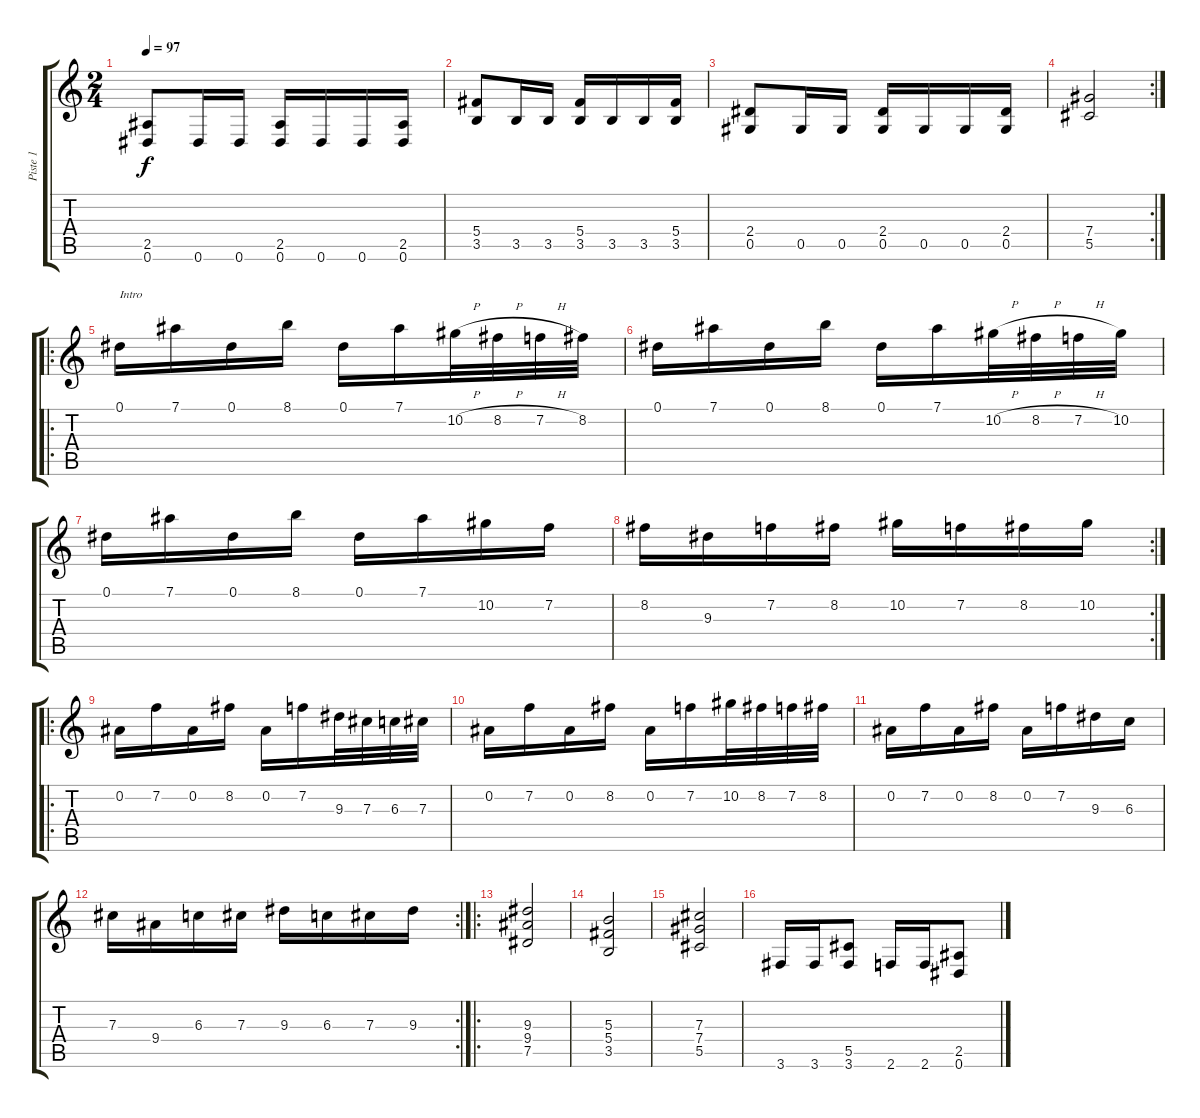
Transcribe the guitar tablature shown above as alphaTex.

\track ("Piste 1" "Piste 1") {instrument distortionguitar}
\staff {score tabs}
\tuning (Eb4 Bb3 Gb3 Db3 Ab2 Eb2) {hide}
\ts (2 4)
\tempo 97
\clef g2
\ks c
(2.5 0.6).8{dy f} 0.6.16 0.6.16 (2.5 0.6).16 0.6.16 0.6.16 (2.5 0.6).16 |
(5.4 3.5).8 3.5.16 3.5.16 (5.4 3.5).16 3.5.16 3.5.16 (5.4 3.5).16 |
(2.4 0.5).8 0.5.16 0.5.16 (2.4 0.5).16 0.5.16 0.5.16 (2.4 0.5).16 |
\rc 2
(7.4 5.5).2 |
\ro
0.1.16{txt "Intro"} 7.1.16 0.1.16 8.1.16 0.1.16 7.1.16 10.2{h}.32 8.2{h}.32 7.2{h}.32 8.2.32 |
0.1.16 7.1.16 0.1.16 8.1.16 0.1.16 7.1.16 10.2{h}.32 8.2{h}.32 7.2{h}.32 10.2.32 |
0.1.16 7.1.16 0.1.16 8.1.16 0.1.16 7.1.16 10.2.16 7.2.16 |
\rc 2
8.2.16 9.3.16 7.2.16 8.2.16 10.2.16 7.2.16 8.2.16 10.2.16 |
\ro
0.2.16 7.2.16 0.2.16 8.2.16 0.2.16 7.2.16 9.3.32 7.3.32 6.3.32 7.3.32 |
0.2.16 7.2.16 0.2.16 8.2.16 0.2.16 7.2.16 10.2.32 8.2.32 7.2.32 8.2.32 |
0.2.16 7.2.16 0.2.16 8.2.16 0.2.16 7.2.16 9.3.16 6.3.16 |
\rc 2
7.3.16 9.4.16 6.3.16 7.3.16 9.3.16 6.3.16 7.3.16 9.3.16 |
\ro
(9.3 9.4 7.5).2 |
(5.3 5.4 3.5).2 |
(7.3 7.4 5.5).2 |
3.6.16 3.6.16 (5.5 3.6).8 2.6.16 2.6.16 (2.5 0.6).8
